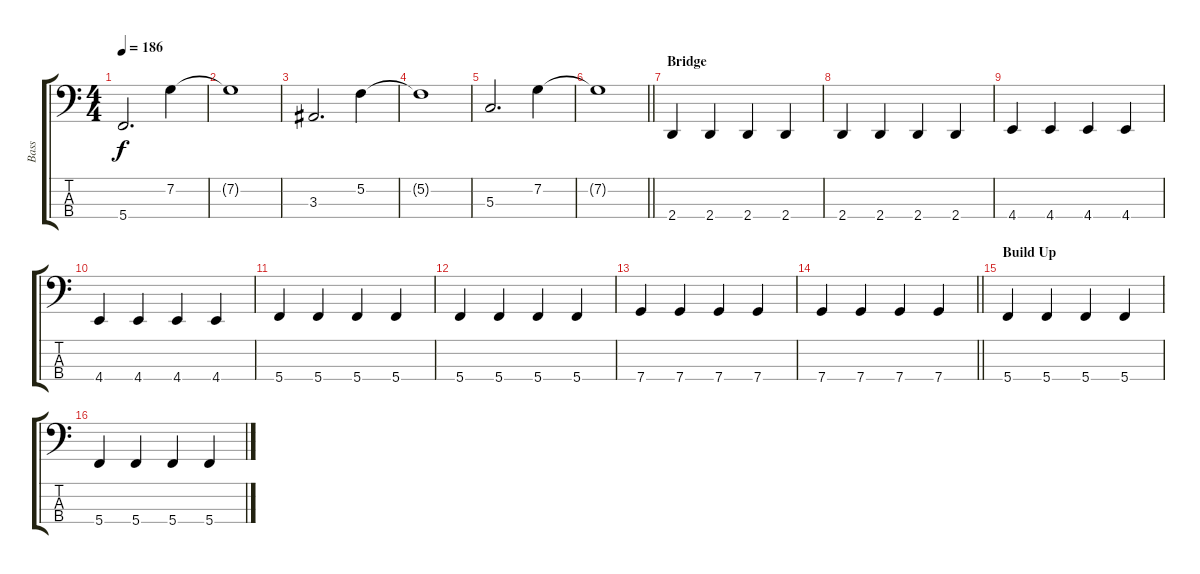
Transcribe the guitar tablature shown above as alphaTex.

\track ("Bass" "Bass") {instrument electricbasspick}
\staff {score tabs}
\tuning (F2 C2 G1 C1) {hide}
\ts (4 4)
\tempo 186
\clef f4
\ks c
5.4.2{d dy f} 7.2.4 |
7.2{t}.1 |
3.3.2{d} 5.2.4 |
5.2{t}.1 |
5.3.2{d} 7.2.4 |
\barLineRight lightlight
7.2{t}.1 |
\section ("" "Bridge")
2.4.4 2.4.4 2.4.4 2.4.4 |
2.4.4 2.4.4 2.4.4 2.4.4 |
4.4.4 4.4.4 4.4.4 4.4.4 |
4.4.4 4.4.4 4.4.4 4.4.4 |
5.4.4 5.4.4 5.4.4 5.4.4 |
5.4.4 5.4.4 5.4.4 5.4.4 |
7.4.4 7.4.4 7.4.4 7.4.4 |
\barLineRight lightlight
7.4.4 7.4.4 7.4.4 7.4.4 |
\section ("" "Build Up")
5.4.4 5.4.4 5.4.4 5.4.4 |
5.4.4 5.4.4 5.4.4 5.4.4
